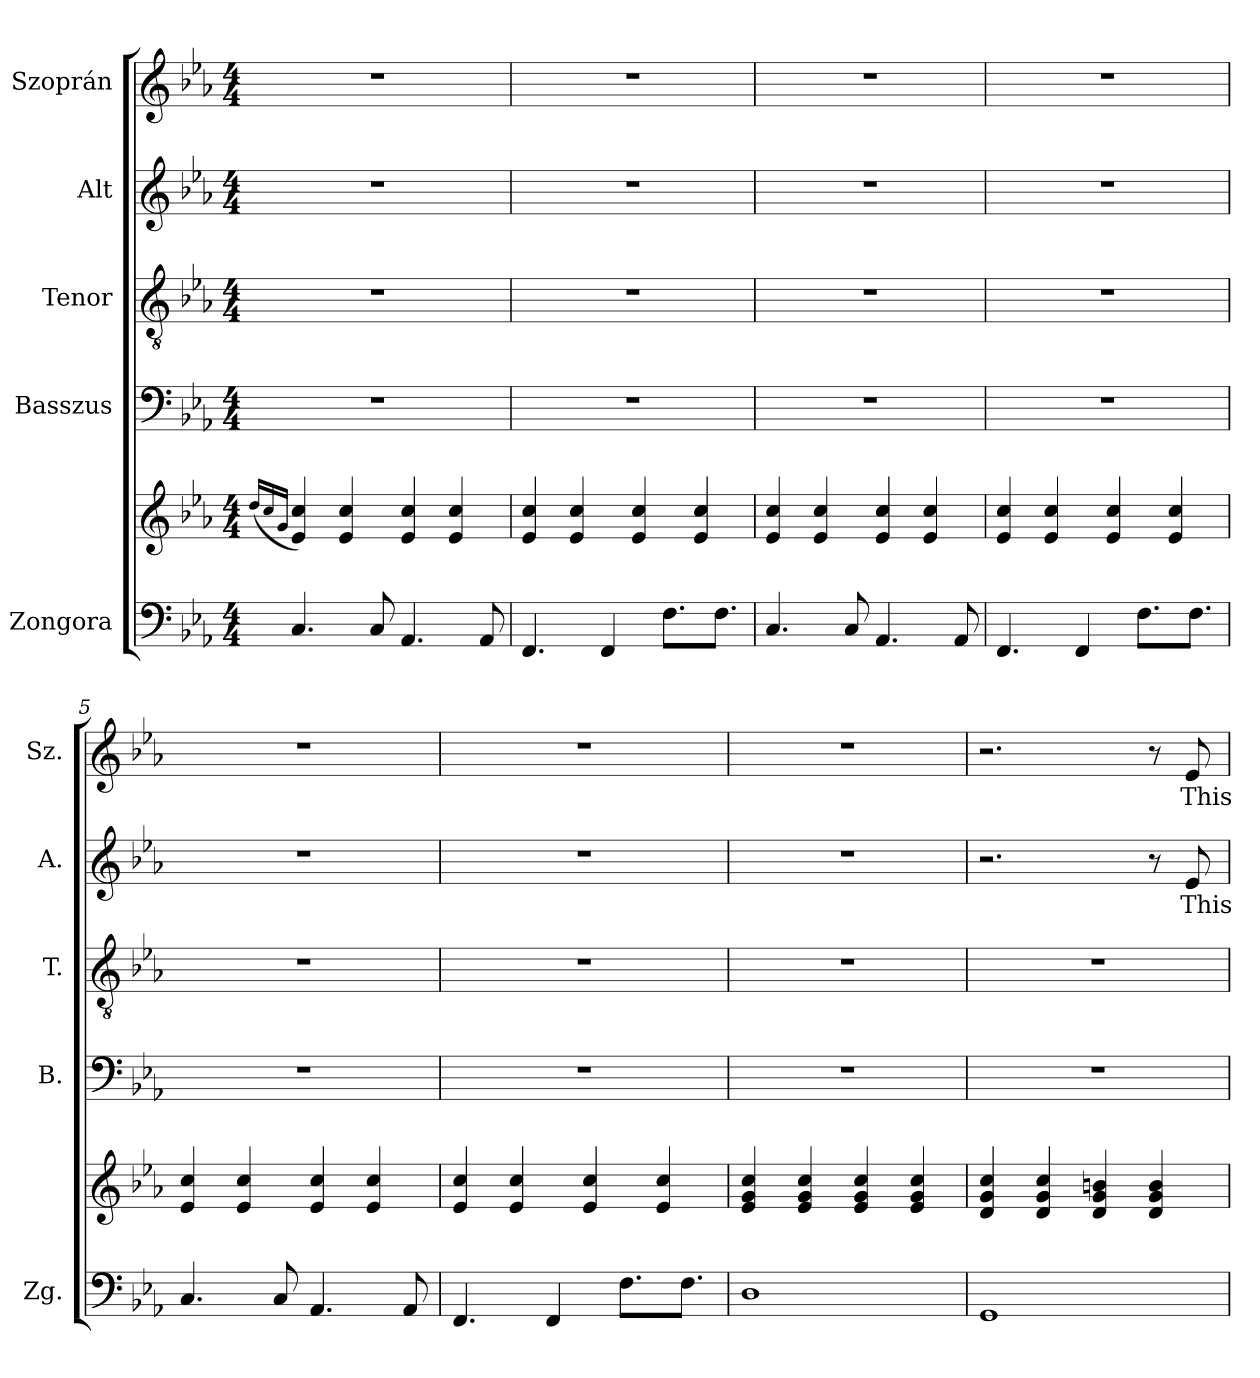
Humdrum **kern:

**kern	**kern	**kern	**kern	**kern	**text	**kern	**text
*part5	*part5	*part4	*part3	*part2	*part2	*part1	*part1
*staff6	*staff5	*staff4	*staff3	*staff2	*staff2	*staff1	*staff1
*I"Zongora	*	*I"Basszus	*I"Tenor	*I"Alt	*	*I"Szoprán	*
*I'Zg.	*	*I'B.	*I'T.	*I'A.	*	*I'Sz.	*
*clefF4	*clefG2	*clefF4	*clefGv2	*clefG2	*	*clefG2	*
*k[b-e-a-]	*k[b-e-a-]	*k[b-e-a-]	*k[b-e-a-]	*k[b-e-a-]	*	*k[b-e-a-]	*
*M4/4	*M4/4	*M4/4	*M4/4	*M4/4	*	*M4/4	*
*MM72	*MM72	*MM72	*MM72	*MM72	*	*MM72	*
=1	=1	=1	=1	=1	=1	=1	=1
.	(16qdd/LL	.	.	.	.	.	.
.	16qcc/	.	.	.	.	.	.
.	16qg/JJ	.	.	.	.	.	.
4.C/	4e-/ 4cc/)	1r	1r	1r	.	1r	.
.	4e-/ 4cc/	.	.	.	.	.	.
8C/	.	.	.	.	.	.	.
4.AA-/	4e-/ 4cc/	.	.	.	.	.	.
.	4e-/ 4cc/	.	.	.	.	.	.
8AA-/	.	.	.	.	.	.	.
=2	=2	=2	=2	=2	=2	=2	=2
4.FF/	4e-/ 4cc/	1r	1r	1r	.	1r	.
.	4e-/ 4cc/	.	.	.	.	.	.
4FF/	.	.	.	.	.	.	.
.	4e-/ 4cc/	.	.	.	.	.	.
8.F\L	.	.	.	.	.	.	.
.	4e-/ 4cc/	.	.	.	.	.	.
8.F\J	.	.	.	.	.	.	.
=3	=3	=3	=3	=3	=3	=3	=3
4.C/	4e-/ 4cc/	1r	1r	1r	.	1r	.
.	4e-/ 4cc/	.	.	.	.	.	.
8C/	.	.	.	.	.	.	.
4.AA-/	4e-/ 4cc/	.	.	.	.	.	.
.	4e-/ 4cc/	.	.	.	.	.	.
8AA-/	.	.	.	.	.	.	.
=4	=4	=4	=4	=4	=4	=4	=4
4.FF/	4e-/ 4cc/	1r	1r	1r	.	1r	.
.	4e-/ 4cc/	.	.	.	.	.	.
4FF/	.	.	.	.	.	.	.
.	4e-/ 4cc/	.	.	.	.	.	.
8.F\L	.	.	.	.	.	.	.
.	4e-/ 4cc/	.	.	.	.	.	.
8.F\J	.	.	.	.	.	.	.
=5	=5	=5	=5	=5	=5	=5	=5
4.C/	4e-/ 4cc/	1r	1r	1r	.	1r	.
.	4e-/ 4cc/	.	.	.	.	.	.
8C/	.	.	.	.	.	.	.
4.AA-/	4e-/ 4cc/	.	.	.	.	.	.
.	4e-/ 4cc/	.	.	.	.	.	.
8AA-/	.	.	.	.	.	.	.
!!LO:PB:g=z
=6	=6	=6	=6	=6	=6	=6	=6
4.FF/	4e-/ 4cc/	1r	1r	1r	.	1r	.
.	4e-/ 4cc/	.	.	.	.	.	.
4FF/	.	.	.	.	.	.	.
.	4e-/ 4cc/	.	.	.	.	.	.
8.F\L	.	.	.	.	.	.	.
.	4e-/ 4cc/	.	.	.	.	.	.
8.F\J	.	.	.	.	.	.	.
=7	=7	=7	=7	=7	=7	=7	=7
1D	4e-/ 4g/ 4cc/	1r	1r	1r	.	1r	.
.	4e-/ 4g/ 4cc/	.	.	.	.	.	.
.	4e-/ 4g/ 4cc/	.	.	.	.	.	.
.	4e-/ 4g/ 4cc/	.	.	.	.	.	.
=8	=8	=8	=8	=8	=8	=8	=8
1GG	4d/ 4g/ 4cc/	1r	1r	2.r	.	2.r	.
.	4d/ 4g/ 4cc/	.	.	.	.	.	.
.	4d/ 4g/ 4bn/	.	.	.	.	.	.
.	4d/ 4g/ 4b/	.	.	8r	.	8r	.
.	.	.	.	8e-/	This	8e-/	This
=	=	=	=	=	=	=	=
*-	*-	*-	*-	*-	*-	*-	*-
